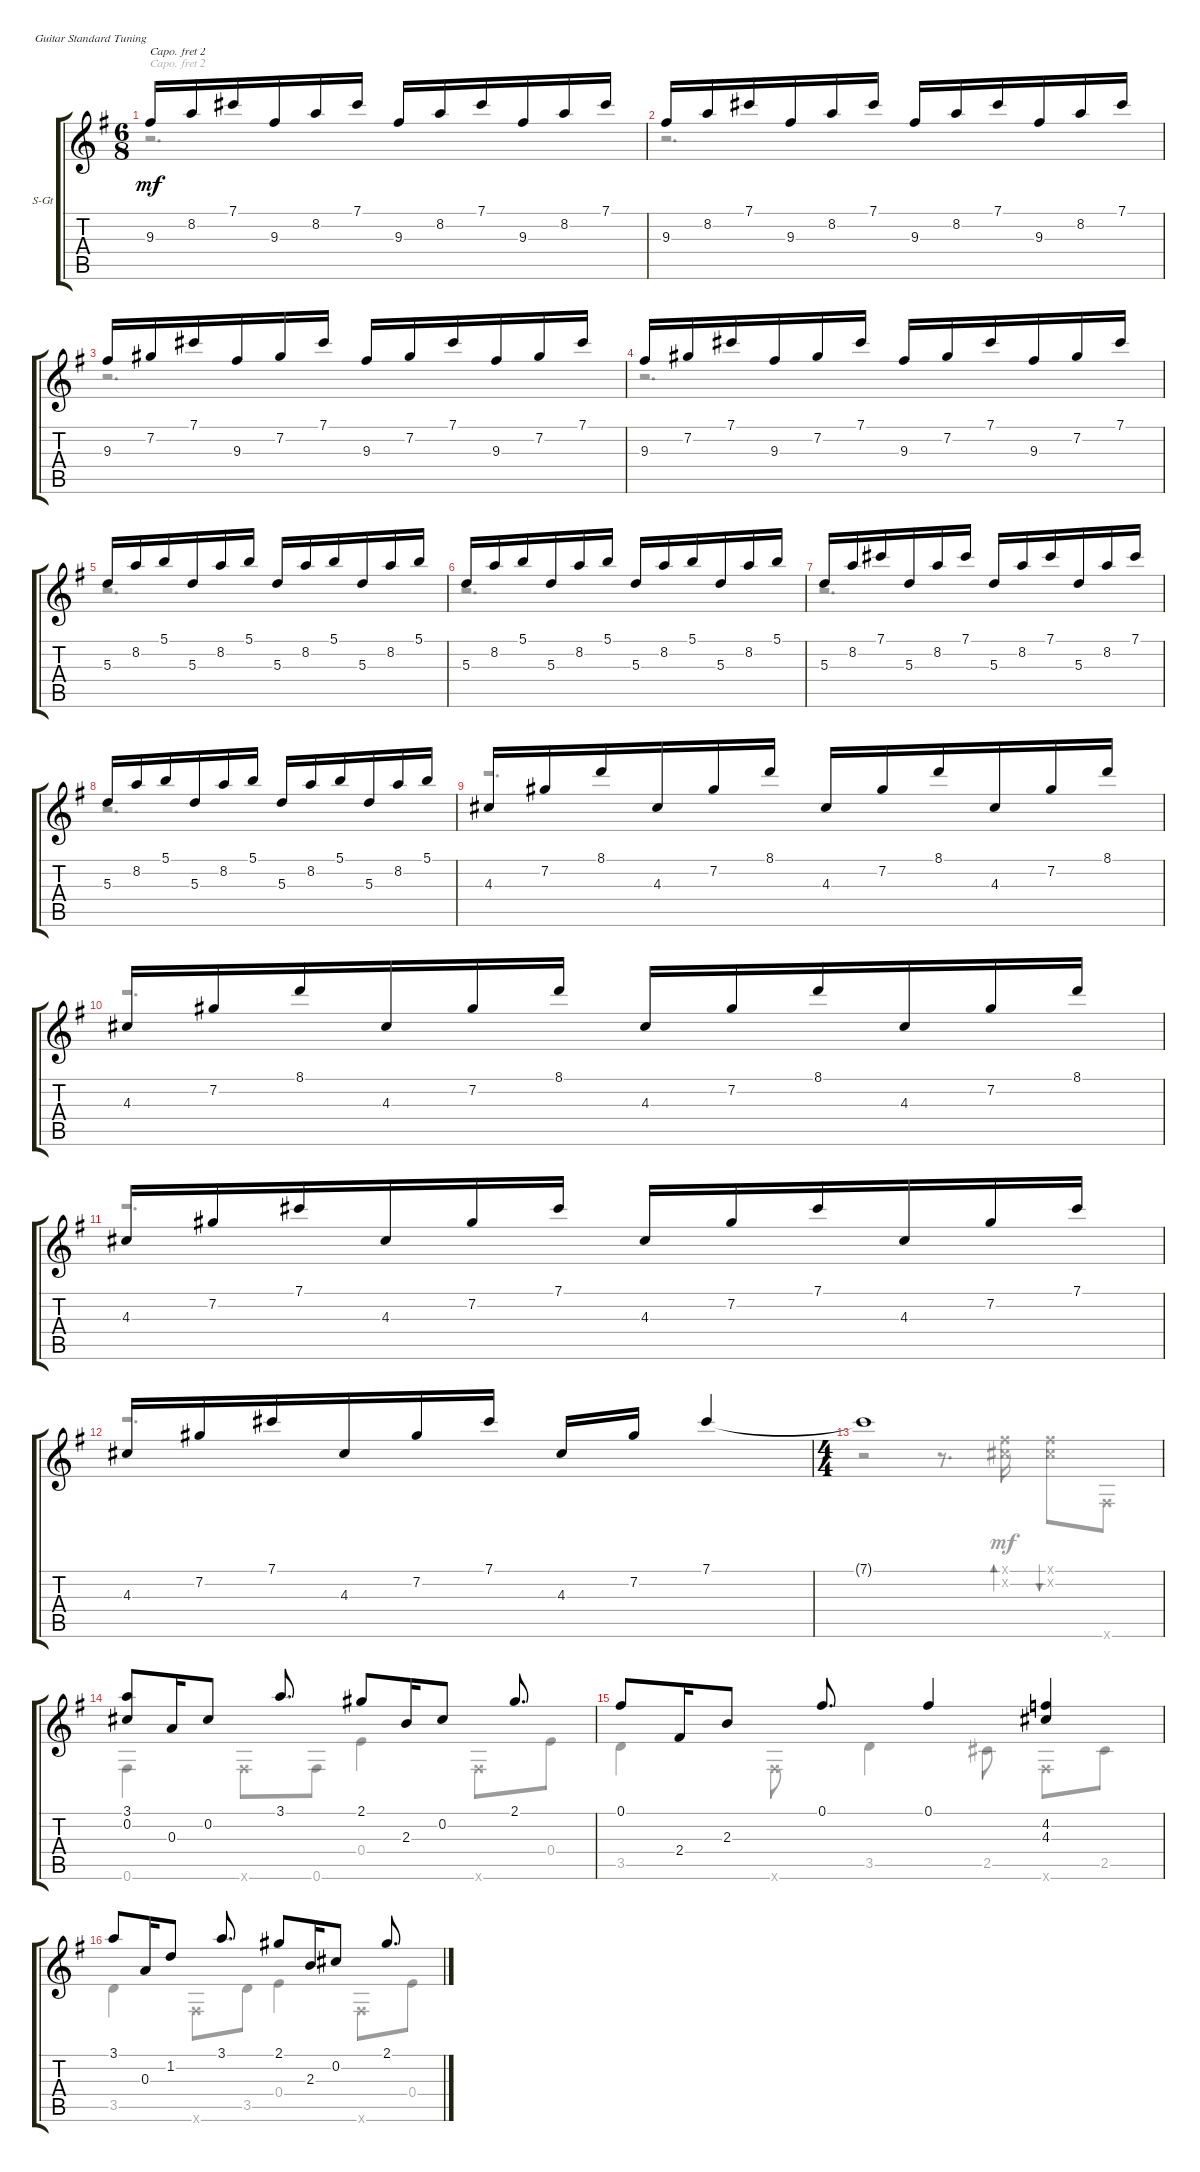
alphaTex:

\defaultSystemsLayout 4
\bracketExtendMode groupsimilarinstruments
\firstSystemTrackNameOrientation horizontal
\otherSystemsTrackNameOrientation horizontal
\track ("Steel Guitar" "S-Gt") {instrument acousticguitarsteel}
\staff {score tabs}
\capo 2
\tuning (E4 B3 G3 D3 A2 E2)
\voice
\ts (6 8)
\scale
0.562044
\tempo (85 hide)
\tempo (57 0.03125 hide)
\tempo (70.9647 0.28125 hide)
\tempo (91 0.525 hide)
\tempo (111.341 0.725 hide)
\tempo (138.259 0.975 hide)
\accidentals auto
\clef g2
\ottava regular
\simile none
\ks eminor
9.3.16{dy mf instrument acousticguitarsteel} 8.2.16 7.1.16 9.3.16 8.2.16 7.1.16 9.3.16 8.2.16 7.1.16 9.3.16 8.2.16 7.1.16 |
\scale
0.437956
\tempo (171.906 0.24375 hide)
9.3.16 8.2.16 7.1.16 9.3.16 8.2.16 7.1.16 9.3.16 8.2.16 7.1.16 9.3.16 8.2.16 7.1.16 |
\scale
0.5 9.3.16 7.2.16 7.1.16 9.3.16 7.2.16 7.1.16 9.3.16 7.2.16 7.1.16 9.3.16 7.2.16 7.1.16 |
\scale
0.5 9.3.16 7.2.16 7.1.16 9.3.16 7.2.16 7.1.16 9.3.16 7.2.16 7.1.16 9.3.16 7.2.16 7.1.16 |
\scale
0.5 5.3.16 8.2.16 5.1.16 5.3.16 8.2.16 5.1.16 5.3.16 8.2.16 5.1.16 5.3.16 8.2.16 5.1.16 |
\scale
0.5 5.3.16 8.2.16 5.1.16 5.3.16 8.2.16 5.1.16 5.3.16 8.2.16 5.1.16 5.3.16 8.2.16 5.1.16 |
\scale
0.5 5.3.16 8.2.16 7.1.16 5.3.16 8.2.16 7.1.16 5.3.16 8.2.16 7.1.16 5.3.16 8.2.16 7.1.16 |
\scale
0.5 5.3.16 8.2.16 5.1.16 5.3.16 8.2.16 5.1.16 5.3.16 8.2.16 5.1.16 5.3.16 8.2.16 5.1.16 |
\scale
0.5 4.3.16 7.2.16 8.1.16 4.3.16 7.2.16 8.1.16 4.3.16 7.2.16 8.1.16 4.3.16 7.2.16 8.1.16 |
\scale
0.5 4.3.16 7.2.16 8.1.16 4.3.16 7.2.16 8.1.16 4.3.16 7.2.16 8.1.16 4.3.16 7.2.16 8.1.16 |
\scale
0.5
\tempo (153.4 hide)
\tempo (134 0.4625 hide)
4.3.16 7.2.16 7.1.16 4.3.16 7.2.16 7.1.16 4.3.16 7.2.16 7.1.16 4.3.16 7.2.16 7.1.16 |
\scale
0.5
\tempo (113 0.04375 hide)
\tempo (82 0.4125 hide)
\tempo (59 0.4875 hide)
\tempo (59.1882 0.65 hide)
4.3.16 7.2.16 7.1.16 4.3.16 7.2.16 7.1.16 4.3.16 7.2.16 7.1.4 |
\ts (4 4)
\scale
0.542383
\tempo (85 0.5625 hide)
7.1{t}.1 |
\scale
0.457522 (3.1 0.2).8 0.3.16 0.2.8 3.1.8{d} 2.1.8 2.3.16 0.2.8 2.1.8{d} |
\scale
0.525714 0.1.8 2.4.16 2.3.8 0.1.8{d} 0.1.4 (4.2 4.3).4 |
\scale
0.474359 3.1.8 0.3.16 1.2.8 3.1.8{d} 2.1.8 2.3.16 0.2.8 2.1.8{d}
\voice
\clef g2
\ottava regular
\simile none
\ks eminor
r.2{d dy mf} |
r.2{d} |
r.2{d} |
r.2{d} |
r.2{d} |
r.2{d} |
r.2{d} |
r.2{d} |
r.2{d} |
r.2{d} |
r.2{d} |
r.2{d} |
r.2 r.8{d} (0.1{x} 0.2{x}).16{bd 30} (0.2{x} 0.1{x}).8{bu 30} 0.6{x}.8 |
0.6.4 0.6{x}.8 0.6.8 0.4.4 0.6{x}.8 0.4.8 |
3.5.4 0.6{x}.8 3.5.4 2.5.8 0.6{x}.8 2.5.8 |
3.5.4 0.6{x}.8 3.5.8 0.4.4 0.6{x}.8 0.4.8
